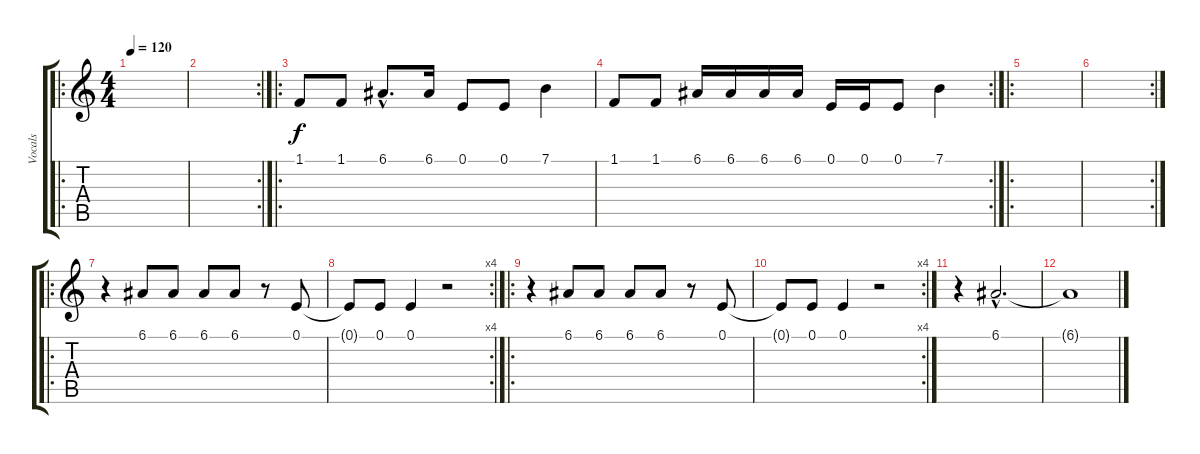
\track ("Vocals" "Vocals") {instrument brasssection}
\staff {score tabs}
\tuning (E4 B3 G3 D3 A2 E2) {hide}
\ro
\ts (4 4)
\tempo 120
\clef g2
\ks c
|
\rc 2
|
\ro
1.1.8 1.1.8 6.1{hac}.8{d} 6.1.16 0.1.8 0.1.8 7.1.4 |
\rc 2
1.1.8 1.1.8 6.1.16 6.1.16 6.1.16 6.1.16 0.1.16 0.1.16 0.1.8 7.1.4 |
\ro
|
\rc 2
|
\ro
r.4 6.1.8 6.1.8 6.1.8 6.1.8 r.8 0.1.8 |
\rc 4
0.1{t}.8 0.1.8 0.1.4 r.2 |
\ro
r.4 6.1.8 6.1.8 6.1.8 6.1.8 r.8 0.1.8 |
\rc 4
0.1{t}.8 0.1.8 0.1.4 r.2 |
r.4 6.1{hac}.2{d} |
6.1{t}.1
